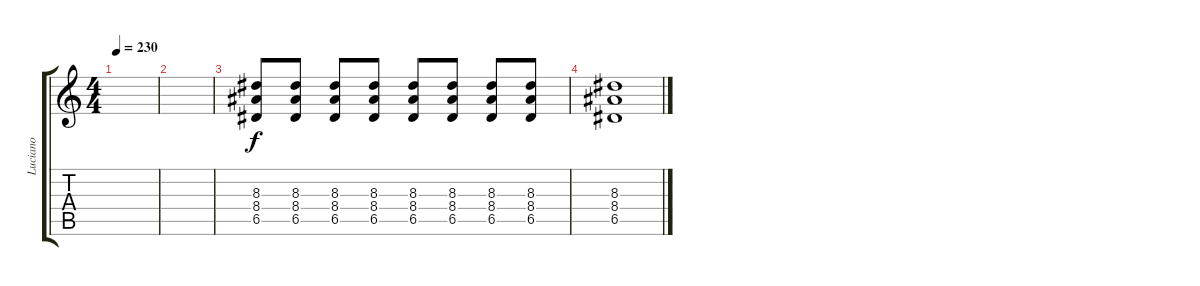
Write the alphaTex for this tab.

\track ("Luciano" "Luciano") {instrument overdrivenguitar}
\staff {score tabs}
\tuning (E4 B3 G3 D3 A2 E2) {hide}
\ts (4 4)
\tempo 230
\clef g2
\ks c
|
|
(8.3 8.4 6.5).8 (8.3 8.4 6.5).8 (8.3 8.4 6.5).8 (8.3 8.4 6.5).8 (8.3 8.4 6.5).8 (8.3 8.4 6.5).8 (8.3 8.4 6.5).8 (8.3 8.4 6.5).8 |
(8.3 8.4 6.5).1
